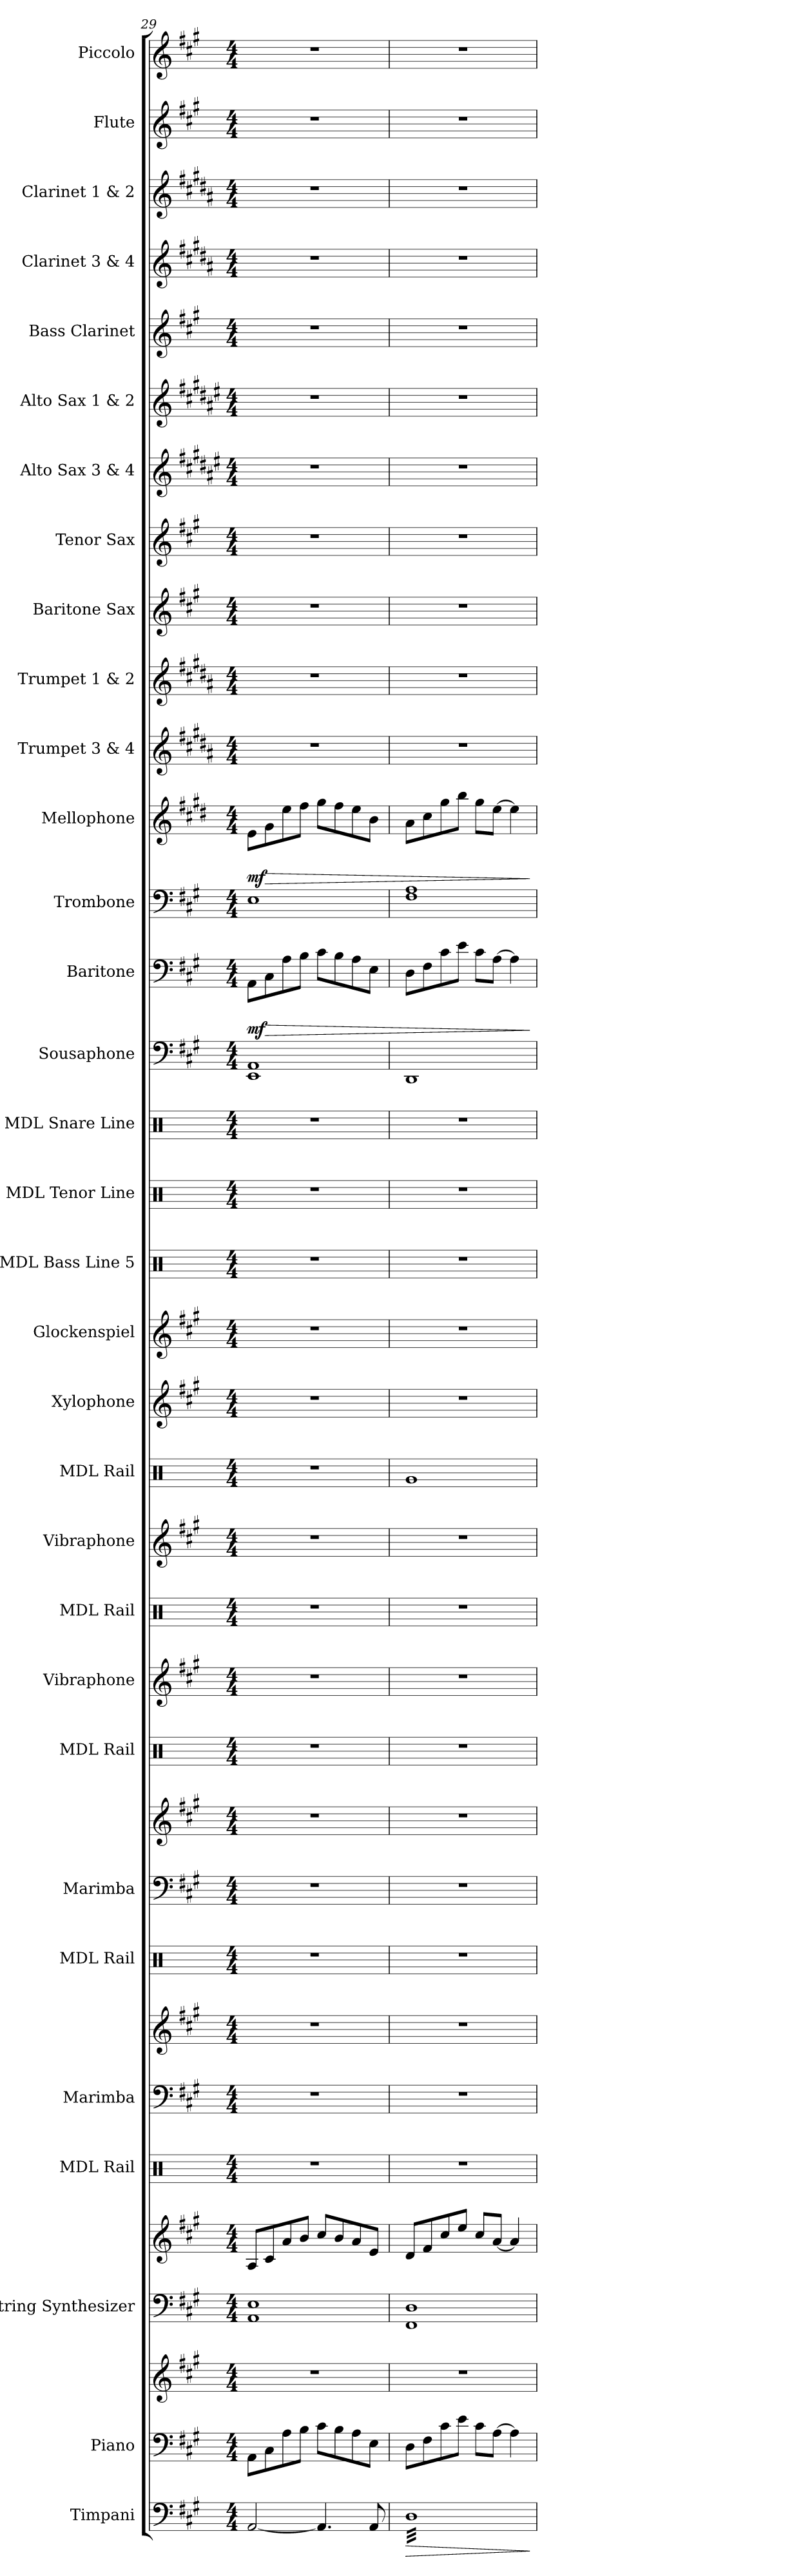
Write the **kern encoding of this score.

**kern	**dynam	**kern	**kern	**kern	**kern	**kern	**kern	**kern	**kern	**kern	**kern	**kern	**kern	**kern	**kern	**kern	**kern	**kern	**kern	**kern	**kern	**kern	**kern	**dynam	**kern	**kern	**dynam	**kern	**kern	**kern	**kern	**kern	**kern	**kern	**kern	**kern	**kern	**kern
*part32	*part32	*part31	*part31	*part30	*part30	*part29	*part28	*part28	*part27	*part26	*part26	*part25	*part24	*part23	*part22	*part21	*part20	*part19	*part18	*part17	*part16	*part15	*part14	*part14	*part13	*part12	*part12	*part11	*part10	*part9	*part8	*part7	*part6	*part5	*part4	*part3	*part2	*part1
*staff36	*staff36	*staff35	*staff34	*staff33	*staff32	*staff31	*staff30	*staff29	*staff28	*staff27	*staff26	*staff25	*staff24	*staff23	*staff22	*staff21	*staff20	*staff19	*staff18	*staff17	*staff16	*staff15	*staff14	*staff14	*staff13	*staff12	*staff12	*staff11	*staff10	*staff9	*staff8	*staff7	*staff6	*staff5	*staff4	*staff3	*staff2	*staff1
*I"Timpani	*	*I"Piano	*	*I"String Synthesizer	*	*I"MDL Rail	*I"Marimba	*	*I"MDL Rail	*I"Marimba	*	*I"MDL Rail	*I"Vibraphone	*I"MDL Rail	*I"Vibraphone	*I"MDL Rail	*I"Xylophone	*I"Glockenspiel	*I"MDL Bass Line 5	*I"MDL Tenor Line	*I"MDL Snare Line	*I"Sousaphone	*I"Baritone	*	*I"Trombone	*I"Mellophone	*	*I"Trumpet 3 &amp; 4	*I"Trumpet 1 &amp; 2	*I"Baritone Sax	*I"Tenor Sax	*I"Alto Sax 3 &amp; 4	*I"Alto Sax 1 &amp; 2	*I"Bass Clarinet	*I"Clarinet 3 &amp; 4	*I"Clarinet 1 &amp; 2	*I"Flute	*I"Piccolo
*I'Timp.	*	*I'Pno.	*	*I'Synth.	*	*I'RL.	*I'Mrm.	*	*I'RL.	*I'Mrm.	*	*I'RL.	*I'Vib.	*I'RL.	*I'Vib.	*I'RL.	*I'Xyl.	*I'Glk.	*I'B. L.	*I'T. L.	*I'S. L.	*	*I'Btn.	*	*I'Tbn.	*I'Mph.	*	*I'Tpt. 3&amp;4	*I'Tpt. 1&amp;2	*I'Bari. Sax.	*I'T. Sax.	*I'A. Sax. 3&amp;4	*I'A. Sax. 1&amp;2	*I'B. Cl.	*I'Cl. 3&amp;4	*I'Cl. 1&amp;2	*I'Fl.	*I'Picc.
*clefF4	*	*clefF4	*clefG2	*clefF4	*clefG2	*clefX	*clefF4	*clefG2	*clefX	*clefF4	*clefG2	*clefX	*clefG2	*clefX	*clefG2	*clefX	*clefG2	*clefG2	*clefX	*clefX	*clefX	*clefF4	*clefF4	*	*clefF4	*clefG2	*	*clefG2	*clefG2	*clefG2	*clefG2	*clefG2	*clefG2	*clefG2	*clefG2	*clefG2	*clefG2	*clefG2
*	*	*	*	*	*	*	*	*	*	*	*	*	*	*	*	*	*ITrd-7c-12	*ITrd-14c-24	*	*	*	*	*	*	*	*ITrd4c7	*	*ITrd1c2	*ITrd1c2	*ITrd12c21	*ITrd8c14	*ITrd5c9	*ITrd5c9	*ITrd8c14	*ITrd1c2	*ITrd1c2	*	*ITrd-7c-12
*k[f#c#g#]	*	*k[f#c#g#]	*k[f#c#g#]	*k[f#c#g#]	*k[f#c#g#]	*k[]	*k[f#c#g#]	*k[f#c#g#]	*k[]	*k[f#c#g#]	*k[f#c#g#]	*k[]	*k[f#c#g#]	*k[]	*k[f#c#g#]	*k[]	*k[f#c#g#]	*k[f#c#g#]	*k[]	*k[]	*k[]	*k[f#c#g#]	*k[f#c#g#]	*	*k[f#c#g#]	*k[f#c#g#]	*	*k[f#c#g#]	*k[f#c#g#]	*k[f#c#g#]	*k[f#c#g#]	*k[f#c#g#]	*k[f#c#g#]	*k[f#c#g#]	*k[f#c#g#]	*k[f#c#g#]	*k[f#c#g#]	*k[f#c#g#]
*M4/4	*	*M4/4	*M4/4	*M4/4	*M4/4	*M4/4	*M4/4	*M4/4	*M4/4	*M4/4	*M4/4	*M4/4	*M4/4	*M4/4	*M4/4	*M4/4	*M4/4	*M4/4	*M4/4	*M4/4	*M4/4	*M4/4	*M4/4	*	*M4/4	*M4/4	*	*M4/4	*M4/4	*M4/4	*M4/4	*M4/4	*M4/4	*M4/4	*M4/4	*M4/4	*M4/4	*M4/4
=29	=29	=29	=29	=29	=29	=29	=29	=29	=29	=29	=29	=29	=29	=29	=29	=29	=29	=29	=29	=29	=29	=29	=29	=29	=29	=29	=29	=29	=29	=29	=29	=29	=29	=29	=29	=29	=29	=29
!	!	!	!	!	!	!	!	!	!	!	!	!	!	!	!	!	!	!	!	!	!	!	!	!LO:DY:b	!	!	!LO:DY:b	!	!	!	!	!	!	!	!	!	!	!
[2AA/	.	8AA\L	1r	1AA 1E	8A/L	1r	1r	1r	1r	1r	1r	1r	1r	1r	1r	1r	1r	1r	1r	1r	1r	1EE 1AA	8AA\L	mf	1E	8A\L	mf	1r	1r	1r	1r	1r	1r	1r	1r	1r	1r	1r
!	!	!	!	!	!	!	!	!	!	!	!	!	!	!	!	!	!	!	!	!	!	!	!	!LO:HP:b	!	!	!LO:HP:b	!	!	!	!	!	!	!	!	!	!	!
.	.	8C#\	.	.	8c#/	.	.	.	.	.	.	.	.	.	.	.	.	.	.	.	.	.	8C#\	>	.	8c#\	>	.	.	.	.	.	.	.	.	.	.	.
.	.	8A\	.	.	8a/	.	.	.	.	.	.	.	.	.	.	.	.	.	.	.	.	.	8A\	.	.	8a\	.	.	.	.	.	.	.	.	.	.	.	.
.	.	8B\J	.	.	8b/J	.	.	.	.	.	.	.	.	.	.	.	.	.	.	.	.	.	8B\J	.	.	8b\J	.	.	.	.	.	.	.	.	.	.	.	.
4.AA/]	.	8c#\L	.	.	8cc#/L	.	.	.	.	.	.	.	.	.	.	.	.	.	.	.	.	.	8c#\L	.	.	8cc#\L	.	.	.	.	.	.	.	.	.	.	.	.
.	.	8B\	.	.	8b/	.	.	.	.	.	.	.	.	.	.	.	.	.	.	.	.	.	8B\	.	.	8b\	.	.	.	.	.	.	.	.	.	.	.	.
.	.	8A\	.	.	8a/	.	.	.	.	.	.	.	.	.	.	.	.	.	.	.	.	.	8A\	.	.	8a\	.	.	.	.	.	.	.	.	.	.	.	.
8AA/	.	8E\J	.	.	8e/J	.	.	.	.	.	.	.	.	.	.	.	.	.	.	.	.	.	8E\J	.	.	8e\J	.	.	.	.	.	.	.	.	.	.	.	.
=30	=30	=30	=30	=30	=30	=30	=30	=30	=30	=30	=30	=30	=30	=30	=30	=30	=30	=30	=30	=30	=30	=30	=30	=30	=30	=30	=30	=30	=30	=30	=30	=30	=30	=30	=30	=30	=30	=30
!	!	!	!	!	!	!	!	!	!	!	!	!	!	!	!	!LO:TX:a:t=Mark tree	!	!	!	!	!	!	!	!	!	!	!	!	!	!	!	!	!	!	!	!	!	!
!	!LO:HP:b	!	!	!	!	!	!	!	!	!	!	!	!	!	!	!	!	!	!	!	!	!	!	!	!	!	!	!	!	!	!	!	!	!	!	!	!	!
*	*	*	*	*	*	*	*	*	*	*	*	*	*	*	*	*^	*	*	*	*	*	*	*	*	*	*	*	*	*	*	*	*	*	*	*	*	*	*
*tremolo	*	*	*	*	*	*	*	*	*	*	*	*	*	*	*	*	*	*	*	*	*	*	*	*	*	*	*	*	*	*	*	*	*	*	*	*	*	*	*
32DLLL	>	8D\L	1r	1FF# 1D	8d/L	1r	1r	1r	1r	1r	1r	1r	1r	1r	1r	1Rg	4Rg\yy	1r	1r	1r	1r	1r	1DD	8D\L	.	1F# 1A	8d\L	.	1r	1r	1r	1r	1r	1r	1r	1r	1r	1r	1r
32D	.	.	.	.	.	.	.	.	.	.	.	.	.	.	.	.	.	.	.	.	.	.	.	.	.	.	.	.	.	.	.	.	.	.	.	.	.	.	.
32D	.	.	.	.	.	.	.	.	.	.	.	.	.	.	.	.	.	.	.	.	.	.	.	.	.	.	.	.	.	.	.	.	.	.	.	.	.	.	.
32D	.	.	.	.	.	.	.	.	.	.	.	.	.	.	.	.	.	.	.	.	.	.	.	.	.	.	.	.	.	.	.	.	.	.	.	.	.	.	.
32D	.	8F#\	.	.	8f#/	.	.	.	.	.	.	.	.	.	.	.	.	.	.	.	.	.	.	8F#\	.	.	8f#\	.	.	.	.	.	.	.	.	.	.	.	.
32D	.	.	.	.	.	.	.	.	.	.	.	.	.	.	.	.	.	.	.	.	.	.	.	.	.	.	.	.	.	.	.	.	.	.	.	.	.	.	.
32D	.	.	.	.	.	.	.	.	.	.	.	.	.	.	.	.	.	.	.	.	.	.	.	.	.	.	.	.	.	.	.	.	.	.	.	.	.	.	.
32D	.	.	.	.	.	.	.	.	.	.	.	.	.	.	.	.	.	.	.	.	.	.	.	.	.	.	.	.	.	.	.	.	.	.	.	.	.	.	.
32D	.	8c#\	.	.	8cc#/	.	.	.	.	.	.	.	.	.	.	.	4Rg\yy	.	.	.	.	.	.	8c#\	.	.	8cc#\	.	.	.	.	.	.	.	.	.	.	.	.
32D	.	.	.	.	.	.	.	.	.	.	.	.	.	.	.	.	.	.	.	.	.	.	.	.	.	.	.	.	.	.	.	.	.	.	.	.	.	.	.
32D	.	.	.	.	.	.	.	.	.	.	.	.	.	.	.	.	.	.	.	.	.	.	.	.	.	.	.	.	.	.	.	.	.	.	.	.	.	.	.
32D	.	.	.	.	.	.	.	.	.	.	.	.	.	.	.	.	.	.	.	.	.	.	.	.	.	.	.	.	.	.	.	.	.	.	.	.	.	.	.
32D	.	8e\J	.	.	8ee/J	.	.	.	.	.	.	.	.	.	.	.	.	.	.	.	.	.	.	8e\J	.	.	8ee\J	.	.	.	.	.	.	.	.	.	.	.	.
32D	.	.	.	.	.	.	.	.	.	.	.	.	.	.	.	.	.	.	.	.	.	.	.	.	.	.	.	.	.	.	.	.	.	.	.	.	.	.	.
32D	.	.	.	.	.	.	.	.	.	.	.	.	.	.	.	.	.	.	.	.	.	.	.	.	.	.	.	.	.	.	.	.	.	.	.	.	.	.	.
32D	.	.	.	.	.	.	.	.	.	.	.	.	.	.	.	.	.	.	.	.	.	.	.	.	.	.	.	.	.	.	.	.	.	.	.	.	.	.	.
32D	.	8c#\L	.	.	8cc#/L	.	.	.	.	.	.	.	.	.	.	.	4Rg\yy	.	.	.	.	.	.	8c#\L	.	.	8cc#\L	.	.	.	.	.	.	.	.	.	.	.	.
32D	.	.	.	.	.	.	.	.	.	.	.	.	.	.	.	.	.	.	.	.	.	.	.	.	.	.	.	.	.	.	.	.	.	.	.	.	.	.	.
32D	.	.	.	.	.	.	.	.	.	.	.	.	.	.	.	.	.	.	.	.	.	.	.	.	.	.	.	.	.	.	.	.	.	.	.	.	.	.	.
32D	.	.	.	.	.	.	.	.	.	.	.	.	.	.	.	.	.	.	.	.	.	.	.	.	.	.	.	.	.	.	.	.	.	.	.	.	.	.	.
32D	.	[8A\J	.	.	[8a/J	.	.	.	.	.	.	.	.	.	.	.	.	.	.	.	.	.	.	[8A\J	.	.	[8a\J	.	.	.	.	.	.	.	.	.	.	.	.
32D	.	.	.	.	.	.	.	.	.	.	.	.	.	.	.	.	.	.	.	.	.	.	.	.	.	.	.	.	.	.	.	.	.	.	.	.	.	.	.
32D	.	.	.	.	.	.	.	.	.	.	.	.	.	.	.	.	.	.	.	.	.	.	.	.	.	.	.	.	.	.	.	.	.	.	.	.	.	.	.
32D	.	.	.	.	.	.	.	.	.	.	.	.	.	.	.	.	.	.	.	.	.	.	.	.	.	.	.	.	.	.	.	.	.	.	.	.	.	.	.
32D	.	4A\]	.	.	4a/]	.	.	.	.	.	.	.	.	.	.	.	4Rg\yy	.	.	.	.	.	.	4A\]	.	.	4a\]	.	.	.	.	.	.	.	.	.	.	.	.
32D	.	.	.	.	.	.	.	.	.	.	.	.	.	.	.	.	.	.	.	.	.	.	.	.	.	.	.	.	.	.	.	.	.	.	.	.	.	.	.
32D	.	.	.	.	.	.	.	.	.	.	.	.	.	.	.	.	.	.	.	.	.	.	.	.	.	.	.	.	.	.	.	.	.	.	.	.	.	.	.
32D	.	.	.	.	.	.	.	.	.	.	.	.	.	.	.	.	.	.	.	.	.	.	.	.	.	.	.	.	.	.	.	.	.	.	.	.	.	.	.
32D	.	.	.	.	.	.	.	.	.	.	.	.	.	.	.	.	.	.	.	.	.	.	.	.	.	.	.	.	.	.	.	.	.	.	.	.	.	.	.
32D	.	.	.	.	.	.	.	.	.	.	.	.	.	.	.	.	.	.	.	.	.	.	.	.	.	.	.	.	.	.	.	.	.	.	.	.	.	.	.
32D	.	.	.	.	.	.	.	.	.	.	.	.	.	.	.	.	.	.	.	.	.	.	.	.	.	.	.	.	.	.	.	.	.	.	.	.	.	.	.
32DJJJ	.	.	.	.	.	.	.	.	.	.	.	.	.	.	.	.	.	.	.	.	.	.	.	.	.	.	.	.	.	.	.	.	.	.	.	.	.	.	.
*Xtremolo	*	*	*	*	*	*	*	*	*	*	*	*	*	*	*	*	*	*	*	*	*	*	*	*	*	*	*	*	*	*	*	*	*	*	*	*	*	*	*
*	*	*	*	*	*	*	*	*	*	*	*	*	*	*	*	*v	*v	*	*	*	*	*	*	*	*	*	*	*	*	*	*	*	*	*	*	*	*	*	*
.	]	.	.	.	.	.	.	.	.	.	.	.	.	.	.	.	.	.	.	.	.	.	.	]	.	.	]	.	.	.	.	.	.	.	.	.	.	.
=	=	=	=	=	=	=	=	=	=	=	=	=	=	=	=	=	=	=	=	=	=	=	=	=	=	=	=	=	=	=	=	=	=	=	=	=	=	=
*-	*-	*-	*-	*-	*-	*-	*-	*-	*-	*-	*-	*-	*-	*-	*-	*-	*-	*-	*-	*-	*-	*-	*-	*-	*-	*-	*-	*-	*-	*-	*-	*-	*-	*-	*-	*-	*-	*-
